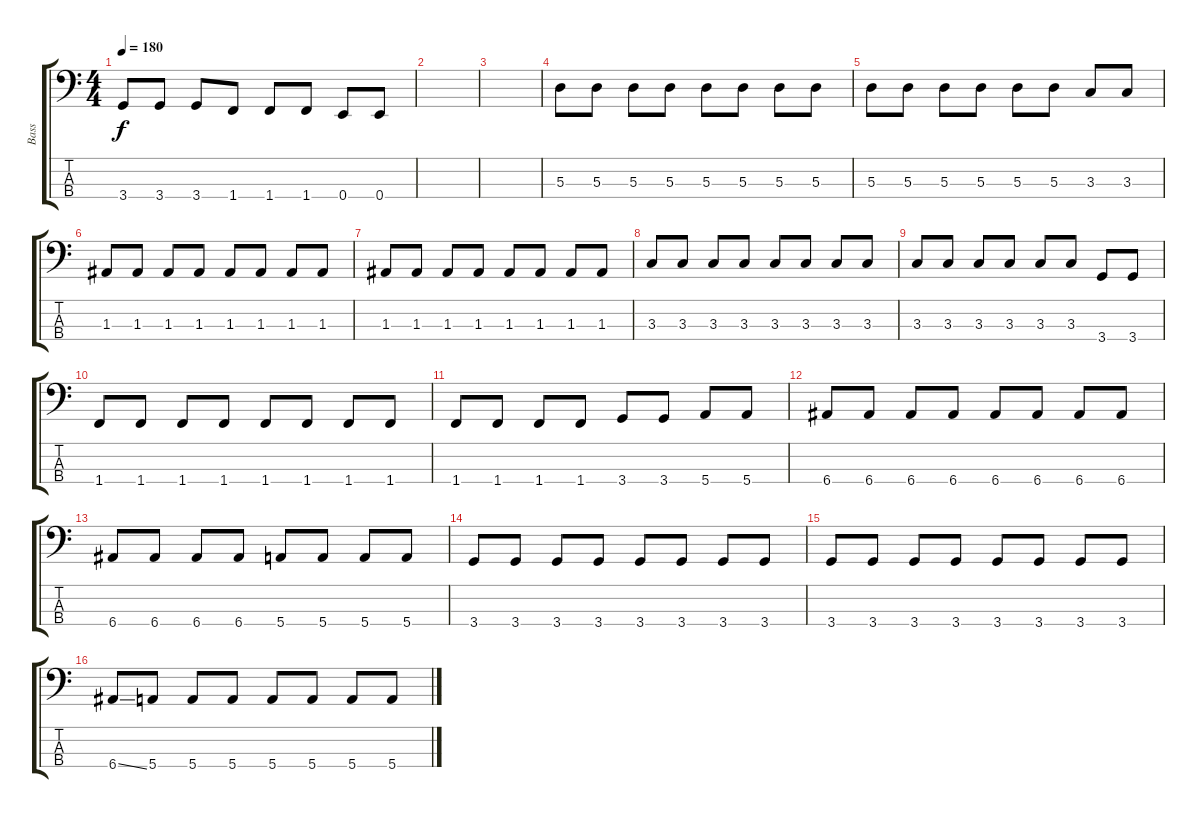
\track ("Bass" "Bass") {instrument electricbassfinger}
\staff {score tabs}
\tuning (G2 D2 A1 E1) {hide}
\ts (4 4)
\tempo 180
\clef f4
\ks c
3.4.8{dy f} 3.4.8 3.4.8 1.4.8 1.4.8 1.4.8 0.4.8 0.4.8 |
|
|
5.3.8 5.3.8 5.3.8 5.3.8 5.3.8 5.3.8 5.3.8 5.3.8 |
5.3.8 5.3.8 5.3.8 5.3.8 5.3.8 5.3.8 3.3.8 3.3.8 |
1.3.8 1.3.8 1.3.8 1.3.8 1.3.8 1.3.8 1.3.8 1.3.8 |
1.3.8 1.3.8 1.3.8 1.3.8 1.3.8 1.3.8 1.3.8 1.3.8 |
3.3.8 3.3.8 3.3.8 3.3.8 3.3.8 3.3.8 3.3.8 3.3.8 |
3.3.8 3.3.8 3.3.8 3.3.8 3.3.8 3.3.8 3.4.8 3.4.8 |
1.4.8 1.4.8 1.4.8 1.4.8 1.4.8 1.4.8 1.4.8 1.4.8 |
1.4.8 1.4.8 1.4.8 1.4.8 3.4.8 3.4.8 5.4.8 5.4.8 |
6.4.8 6.4.8 6.4.8 6.4.8 6.4.8 6.4.8 6.4.8 6.4.8 |
6.4.8 6.4.8 6.4.8 6.4.8 5.4.8 5.4.8 5.4.8 5.4.8 |
3.4.8 3.4.8 3.4.8 3.4.8 3.4.8 3.4.8 3.4.8 3.4.8 |
3.4.8 3.4.8 3.4.8 3.4.8 3.4.8 3.4.8 3.4.8 3.4.8 |
6.4{ss}.8 5.4.8 5.4.8 5.4.8 5.4.8 5.4.8 5.4.8 5.4.8
